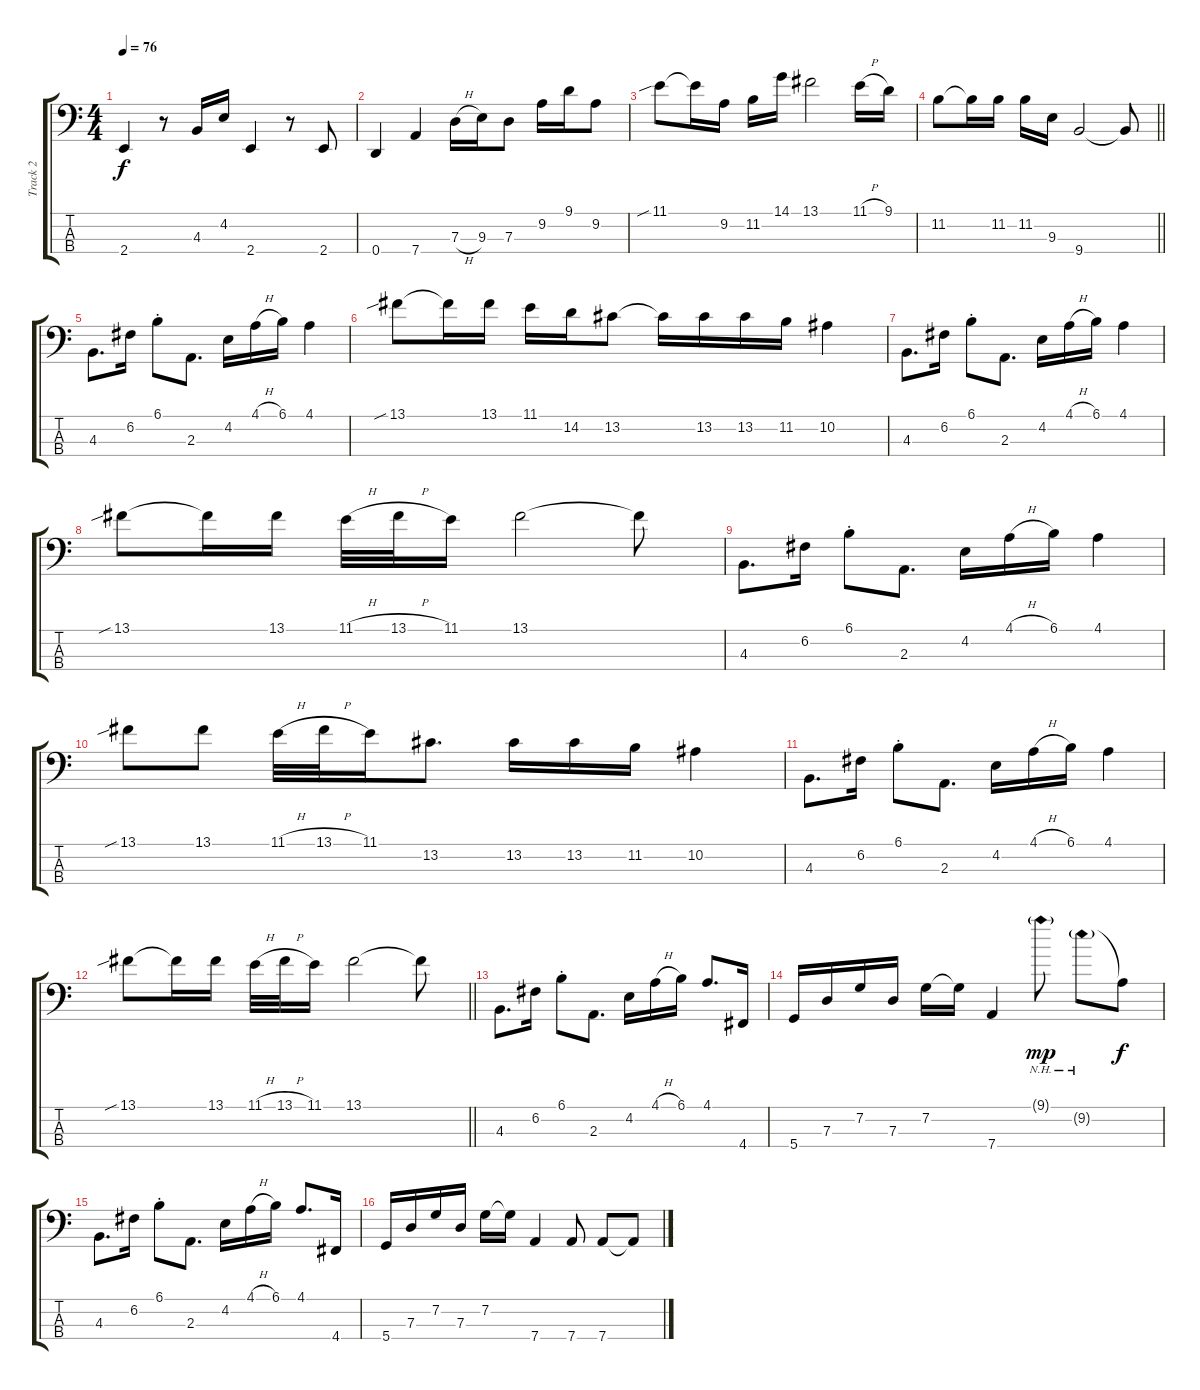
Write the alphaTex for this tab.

\track ("Track 2" "Track 2") {instrument electricbasspick}
\staff {score tabs}
\tuning (F2 C2 G1 D1) {hide}
\ts (4 4)
\tempo 76
\clef f4
\ks c
2.4.4{dy f} r.8 4.3.16 4.2.16 2.4.4 r.8 2.4.8 |
0.4.4 7.4.4 7.3{h}.16 9.3.16 7.3.8 9.2.16 9.1.16 9.2.8 |
11.1{sib}.8 11.1{t}.16 9.2.16 11.2.16 14.1.16 13.1.2 11.1{h}.16 9.1.16 |
\barLineRight lightlight
11.2.8 11.2{t}.16 11.2.16 11.2.16 9.3.16 9.4.2 9.4{t}.8 |
4.3.8{d} 6.2.16 6.1{st}.8 2.3.8{d} 4.2.16 4.1{h}.16 6.1.16 4.1.4 |
13.1{sib}.8 13.1{t}.16 13.1.16 11.1.16 14.2.16 13.2.8 13.2{t}.16 13.2.16 13.2.16 11.2.16 10.2.4 |
4.3.8{d} 6.2.16 6.1{st}.8 2.3.8{d} 4.2.16 4.1{h}.16 6.1.16 4.1.4 |
13.1{sib}.8 13.1{t}.16 13.1.16 11.1{h}.32 13.1{h}.32 11.1.16 13.1.2 13.1{t}.8 |
4.3.8{d} 6.2.16 6.1{st}.8 2.3.8{d} 4.2.16 4.1{h}.16 6.1.16 4.1.4 |
13.1{sib}.8 13.1.8 11.1{h}.32 13.1{h}.32 11.1.16 13.2.8{d} 13.2.16 13.2.16 11.2.16 10.2.4 |
4.3.8{d} 6.2.16 6.1{st}.8 2.3.8{d} 4.2.16 4.1{h}.16 6.1.16 4.1.4 |
\barLineRight lightlight
13.1{sib}.8 13.1{t}.16 13.1.16 11.1{h}.32 13.1{h}.32 11.1.16 13.1.2 13.1{t}.8 |
4.3.8{d} 6.2.16 6.1{st}.8 2.3.8{d} 4.2.16 4.1{h}.16 6.1.16 4.1.8{d} 4.4.16 |
5.4.16 7.3.16 7.2.16 7.3.16 7.2.16 7.2{t}.16 7.4.4 9.1{nh g}.8{dy mp} 9.2{nh g}.8 9.2{t}.8{dy f} |
4.3.8{d} 6.2.16 6.1{st}.8 2.3.8{d} 4.2.16 4.1{h}.16 6.1.16 4.1.8{d} 4.4.16 |
5.4.16 7.3.16 7.2.16 7.3.16 7.2.16 7.2{t}.16 7.4.4 7.4.8 7.4.8 7.4{t}.8
